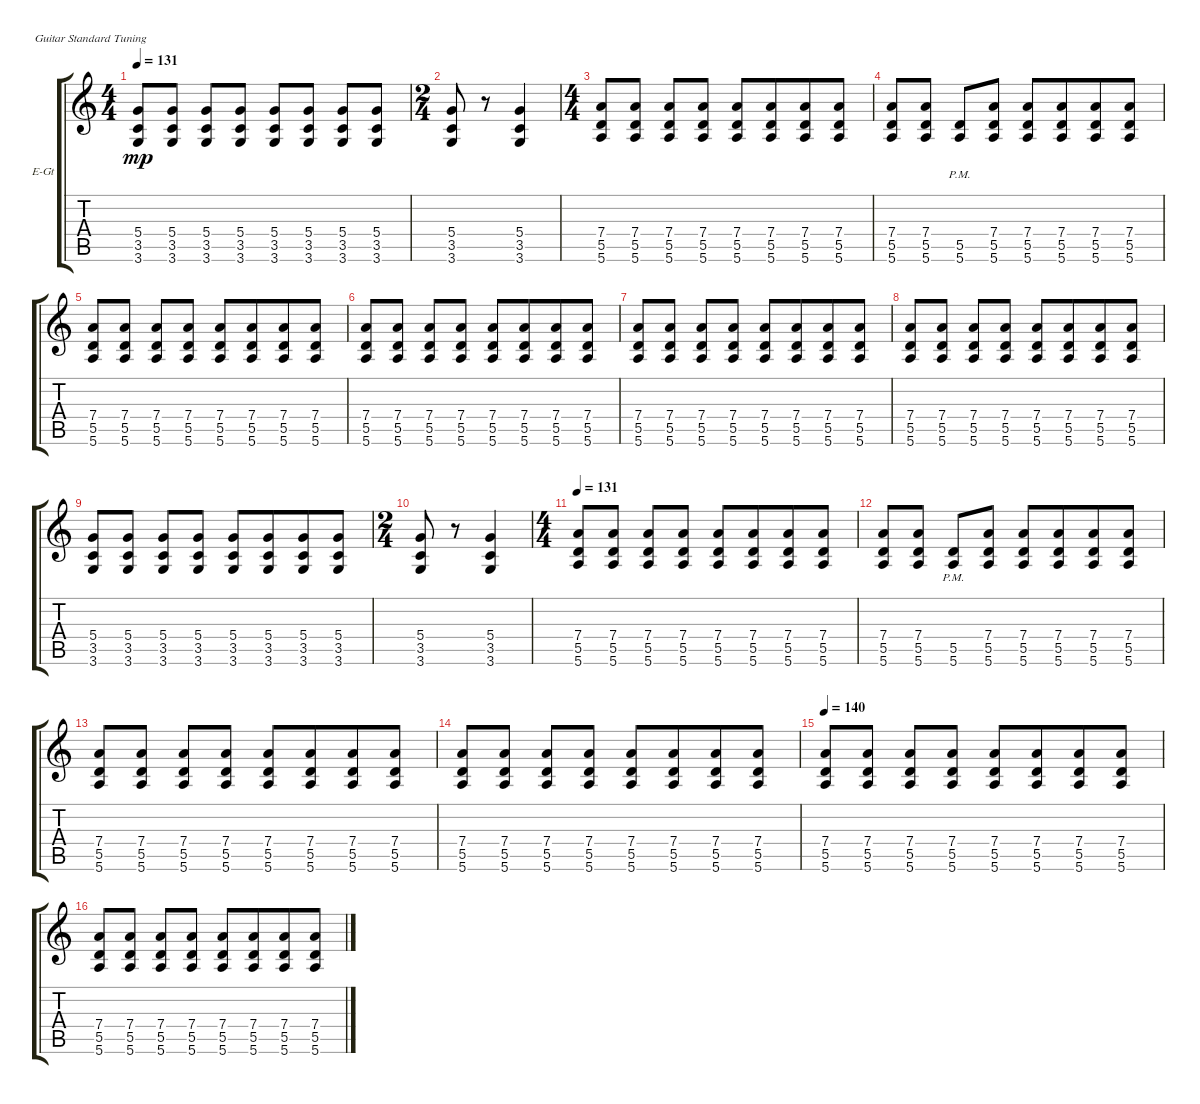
\bracketExtendMode groupsimilarinstruments
\firstSystemTrackNameOrientation horizontal
\otherSystemsTrackNameOrientation horizontal
\track ("L Rhythm" "E-Gt") {instrument distortionguitar}
\staff {score tabs}
\tuning (E4 B3 G3 D3 A2 E2)
\ts (4 4)
\tempo 131
\clef g2
\ks c
(5.4 3.5 3.6).8{dy mp} (5.4 3.5 3.6).8 (5.4 3.5 3.6).8 (5.4 3.5 3.6).8 (5.4 3.5 3.6).8 (5.4 3.5 3.6).8 (5.4 3.5 3.6).8 (5.4 3.5 3.6).8 |
\ts (2 4)
\beaming (8 2 2)
(5.4 3.5 3.6).8 r.8 (5.4 3.5 3.6).4 |
\ts (4 4)
\beaming (8 2 2 4)
(7.4 5.5 5.6).8 (7.4 5.5 5.6).8 (7.4 5.5 5.6).8 (7.4 5.5 5.6).8 (7.4 5.5 5.6).8 (7.4 5.5 5.6).8 (7.4 5.5 5.6).8 (7.4 5.5 5.6).8 |
(7.4 5.5 5.6).8 (7.4 5.5 5.6).8 (5.5{pm} 5.6{pm}).8 (7.4 5.5 5.6).8 (7.4 5.5 5.6).8 (7.4 5.5 5.6).8 (7.4 5.5 5.6).8 (7.4 5.5 5.6).8 |
(7.4 5.5 5.6).8 (7.4 5.5 5.6).8 (7.4 5.5 5.6).8 (7.4 5.5 5.6).8 (7.4 5.5 5.6).8 (7.4 5.5 5.6).8 (7.4 5.5 5.6).8 (7.4 5.5 5.6).8 |
(7.4 5.5 5.6).8 (7.4 5.5 5.6).8 (7.4 5.5 5.6).8 (7.4 5.5 5.6).8 (7.4 5.5 5.6).8 (7.4 5.5 5.6).8 (7.4 5.5 5.6).8 (7.4 5.5 5.6).8 |
(7.4 5.5 5.6).8 (7.4 5.5 5.6).8 (7.4 5.5 5.6).8 (7.4 5.5 5.6).8 (7.4 5.5 5.6).8 (7.4 5.5 5.6).8 (7.4 5.5 5.6).8 (7.4 5.5 5.6).8 |
(7.4 5.5 5.6).8 (7.4 5.5 5.6).8 (7.4 5.5 5.6).8 (7.4 5.5 5.6).8 (7.4 5.5 5.6).8 (7.4 5.5 5.6).8 (7.4 5.5 5.6).8 (7.4 5.5 5.6).8 |
(5.4 3.5 3.6).8 (5.4 3.5 3.6).8 (5.4 3.5 3.6).8 (5.4 3.5 3.6).8 (5.4 3.5 3.6).8 (5.4 3.5 3.6).8 (5.4 3.5 3.6).8 (5.4 3.5 3.6).8 |
\ts (2 4)
\beaming (8 2 2)
(5.4 3.5 3.6).8 r.8 (5.4 3.5 3.6).4 |
\ts (4 4)
\beaming (8 2 2 4)
\tempo 131
(7.4 5.5 5.6).8 (7.4 5.5 5.6).8 (7.4 5.5 5.6).8 (7.4 5.5 5.6).8 (7.4 5.5 5.6).8 (7.4 5.5 5.6).8 (7.4 5.5 5.6).8 (7.4 5.5 5.6).8 |
(7.4 5.5 5.6).8 (7.4 5.5 5.6).8 (5.5{pm} 5.6{pm}).8 (7.4 5.5 5.6).8 (7.4 5.5 5.6).8 (7.4 5.5 5.6).8 (7.4 5.5 5.6).8 (7.4 5.5 5.6).8 |
(7.4 5.5 5.6).8 (7.4 5.5 5.6).8 (7.4 5.5 5.6).8 (7.4 5.5 5.6).8 (7.4 5.5 5.6).8 (7.4 5.5 5.6).8 (7.4 5.5 5.6).8 (7.4 5.5 5.6).8 |
(7.4 5.5 5.6).8 (7.4 5.5 5.6).8 (7.4 5.5 5.6).8 (7.4 5.5 5.6).8 (7.4 5.5 5.6).8 (7.4 5.5 5.6).8 (7.4 5.5 5.6).8 (7.4 5.5 5.6).8 |
\tempo 140
(7.4 5.5 5.6).8 (7.4 5.5 5.6).8 (7.4 5.5 5.6).8 (7.4 5.5 5.6).8 (7.4 5.5 5.6).8 (7.4 5.5 5.6).8 (7.4 5.5 5.6).8 (7.4 5.5 5.6).8 |
(7.4 5.5 5.6).8 (7.4 5.5 5.6).8 (7.4 5.5 5.6).8 (7.4 5.5 5.6).8 (7.4 5.5 5.6).8 (7.4 5.5 5.6).8 (7.4 5.5 5.6).8 (7.4 5.5 5.6).8
